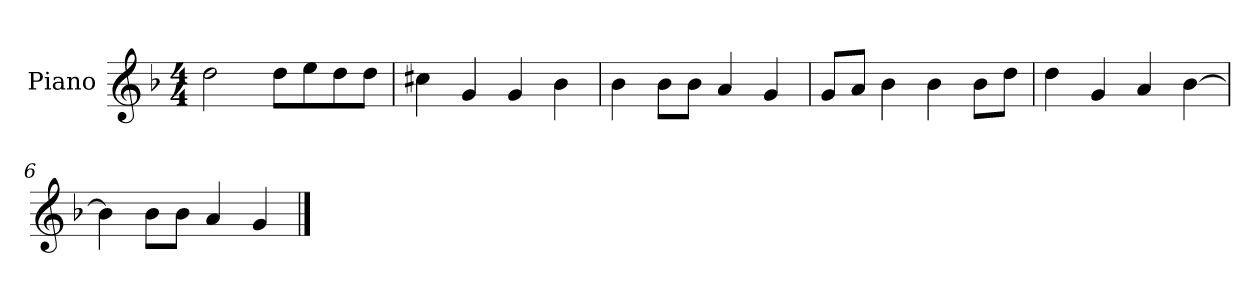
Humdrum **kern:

**kern
*part1
*staff1
*I"Piano
*I'P-no
*clefG2
*k[b-]
*M4/4
*MM90
=1
2dd\
8dd\L
8ee\
8dd\
8dd\J
=2
4cc#X\
4g/
4g/
4b-\
=3
4b-\
8b-\L
8b-\J
4a/
4g/
=4
8g/L
8a/J
4b-\
4b-\
8b-\L
8dd\J
=5
4dd\
4g/
4a/
[4b-\
=6
4b-\]
8b-\L
8b-\J
4a/
4g/
==
*-
